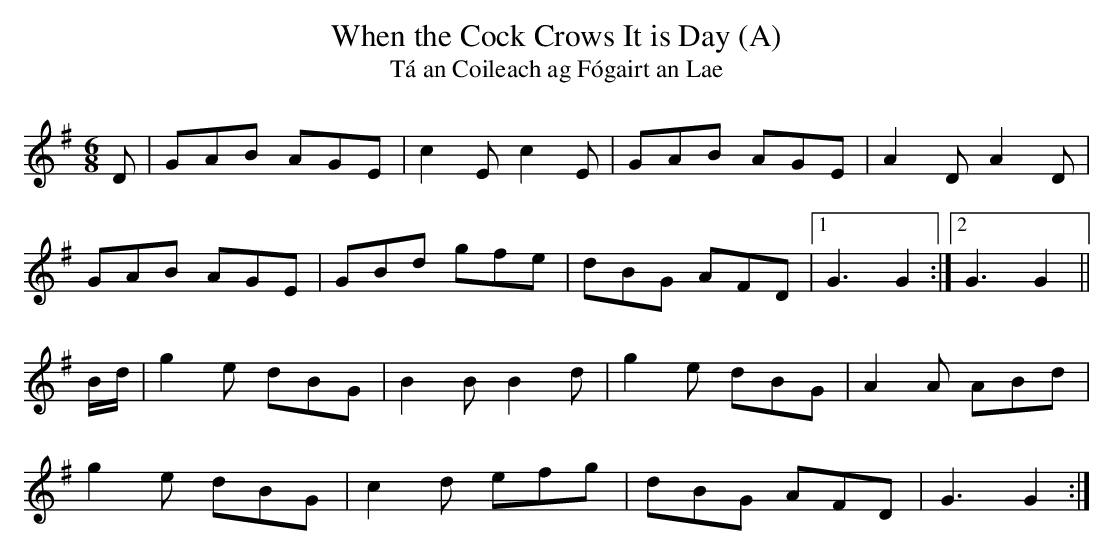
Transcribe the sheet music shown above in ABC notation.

X:1
T: When the Cock Crows It is Day (A)
T: T\'a an Coileach ag F\'ogairt an Lae
L: 1/8
M: 6/8
K: G
D|GAB AGE|c2E c2E|GAB AGE|A2D A2D|
GAB AGE|GBd gfe|dBG AFD|1 G3 G2 :|2 G3 G2||
B/d/|g2e dBG|B2B B2d|g2e dBG|A2A ABd|
g2e dBG|c2d efg|dBG AFD|G3 G2 :|
